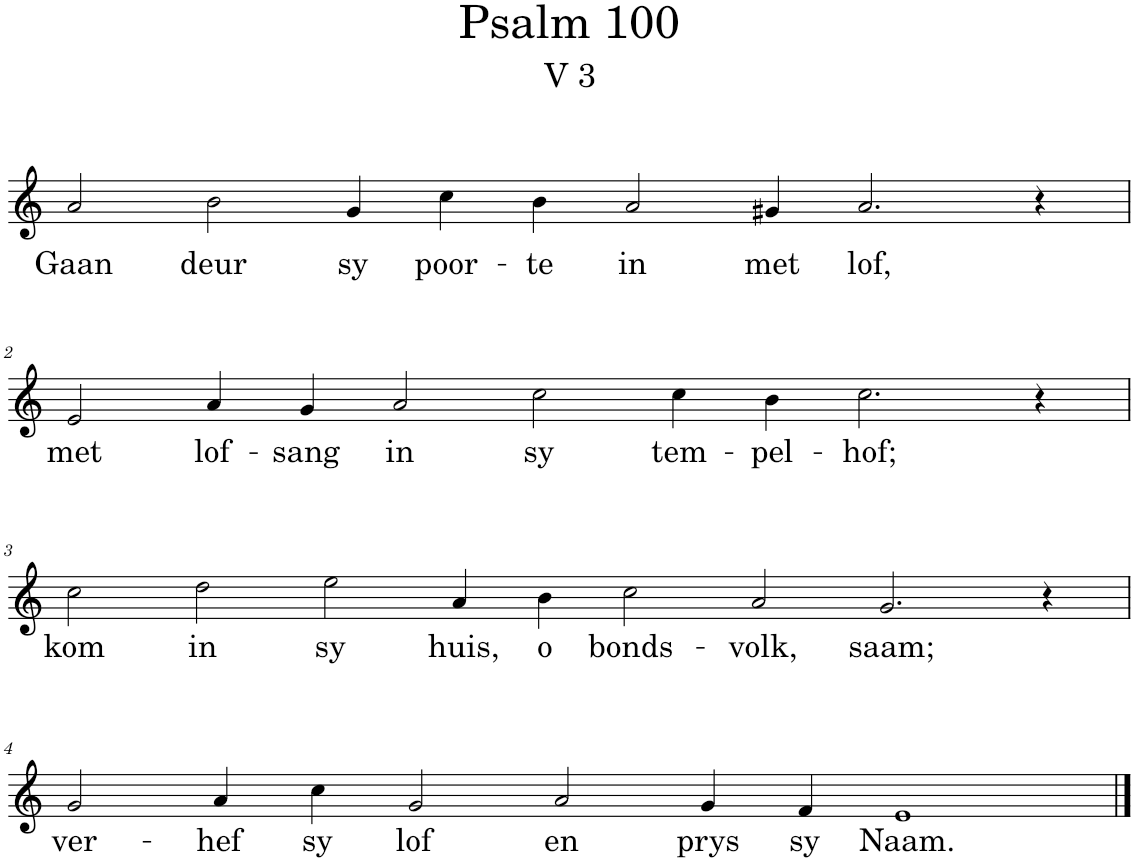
**kern	**text
*part1	*part1
*staff1	*staff1
*I"Pipe Organ	*
*I'Org.	*
*clefG2	*
*k[]	*
*M14/4	*
=1	=1
!	!LO:LY:b
2a/	Gaan
!	!LO:LY:b
2b\	deur
!	!LO:LY:b
4g/	sy
!	!LO:LY:b
4cc\	poor-
!	!LO:LY:b
4b\	-te
!	!LO:LY:b
2a/	in
!	!LO:LY:b
4g#X/	met
!	!LO:LY:b
2.a/	lof,
4r	.
!!LO:LB:g=z
=2	=2
!	!LO:LY:b
2e/	met
!	!LO:LY:b
4a/	lof-
!	!LO:LY:b
4g/	-sang
!	!LO:LY:b
2a/	in
!	!LO:LY:b
2cc\	sy
!	!LO:LY:b
4cc\	tem-
!	!LO:LY:b
4b\	-pel-
!	!LO:LY:b
2.cc\	-hof;
4r	.
!!LO:LB:g=z
=3	=3
*M16/4	*
!	!LO:LY:b
2cc\	kom
!	!LO:LY:b
2dd\	in
!	!LO:LY:b
2ee\	sy
!	!LO:LY:b
4a/	huis,
!	!LO:LY:b
4b\	o
!	!LO:LY:b
2cc\	bonds-
!	!LO:LY:b
2a/	-volk,
!	!LO:LY:b
2.g/	saam;
4r	.
!!LO:LB:g=z
=4	=4
*M14/4	*
!	!LO:LY:b
2g/	ver-
!	!LO:LY:b
4a/	-hef
!	!LO:LY:b
4cc\	sy
!	!LO:LY:b
2g/	lof
!	!LO:LY:b
2a/	en
!	!LO:LY:b
4g/	prys
!	!LO:LY:b
4f/	sy
!	!LO:LY:b
1e	Naam.
==	==
*-	*-
